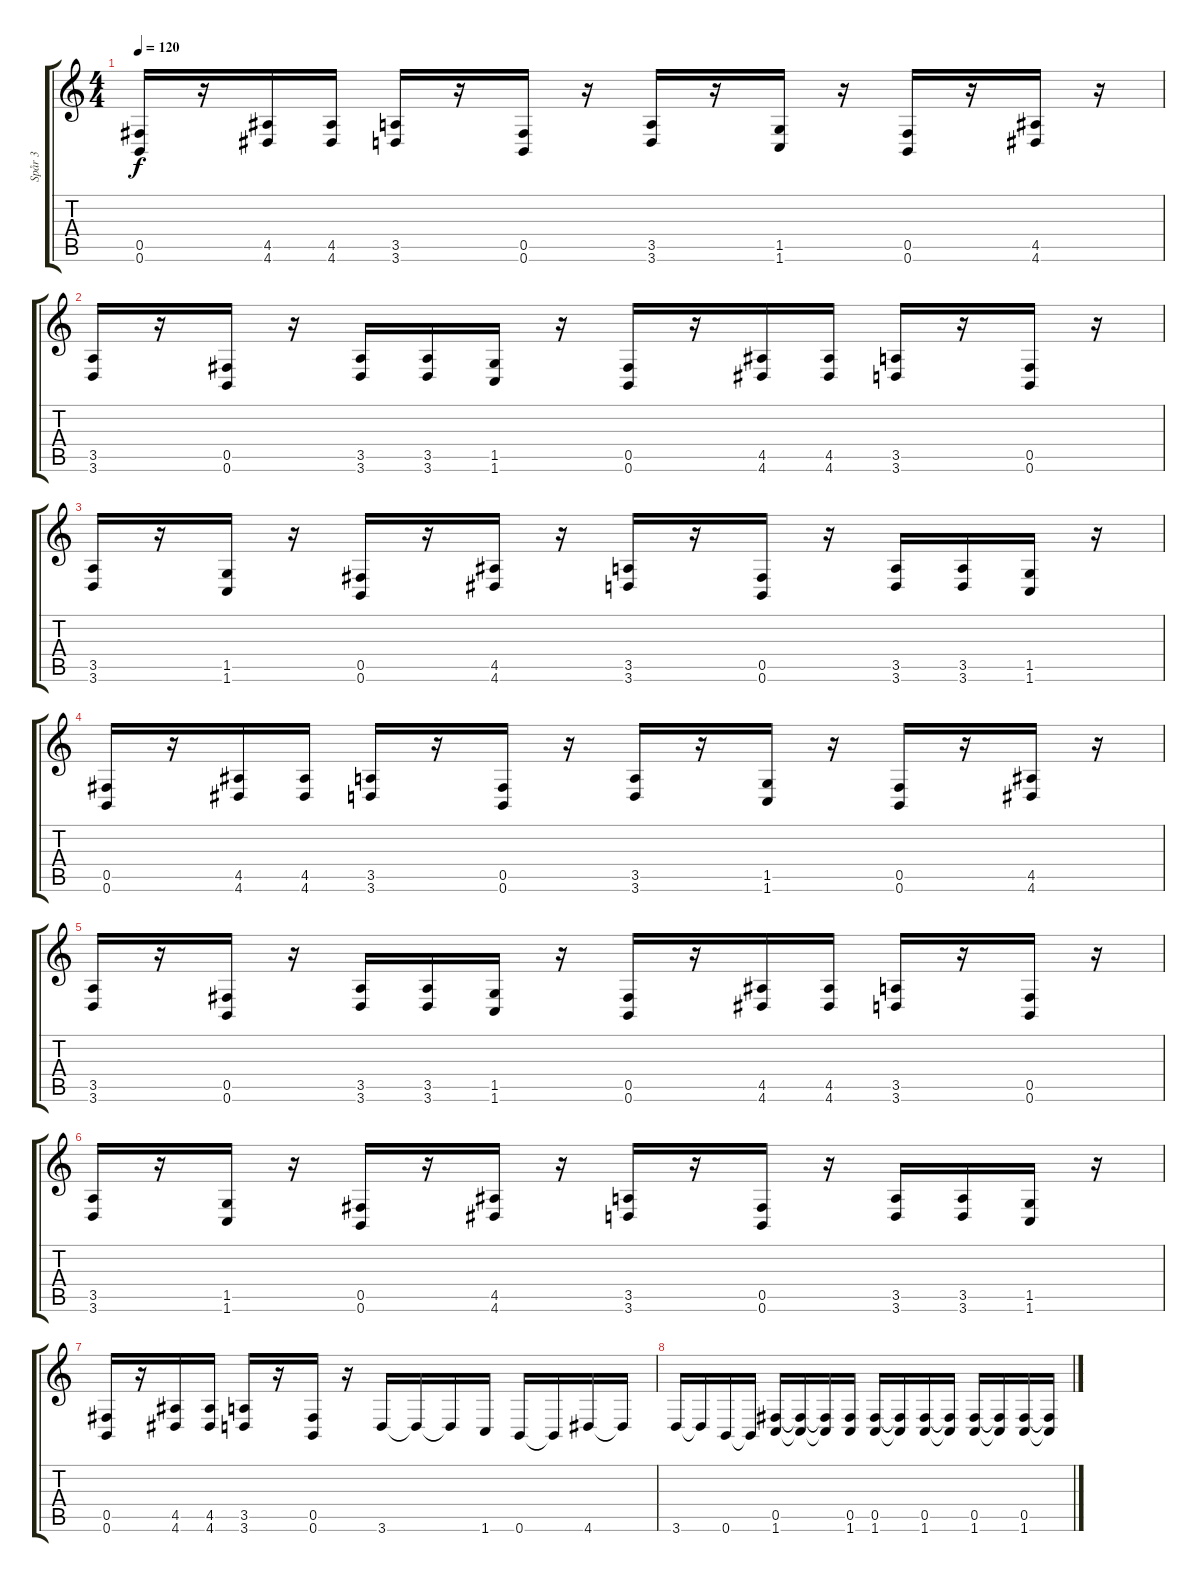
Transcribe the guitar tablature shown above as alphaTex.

\track ("Spår 3" "Spår 3") {instrument distortionguitar}
\staff {score tabs}
\tuning (Db4 Ab3 E3 B2 Gb2 B1) {hide}
\ts (4 4)
\tempo 120
\clef g2
\ks c
(0.5 0.6).16{dy f} r.16 (4.5 4.6).16 (4.5 4.6).16 (3.5 3.6).16 r.16 (0.5 0.6).16 r.16 (3.5 3.6).16 r.16 (1.5 1.6).16 r.16 (0.5 0.6).16 r.16 (4.5 4.6).16 r.16 |
(3.5 3.6).16 r.16 (0.5 0.6).16 r.16 (3.5 3.6).16 (3.5 3.6).16 (1.5 1.6).16 r.16 (0.5 0.6).16 r.16 (4.5 4.6).16 (4.5 4.6).16 (3.5 3.6).16 r.16 (0.5 0.6).16 r.16 |
(3.5 3.6).16 r.16 (1.5 1.6).16 r.16 (0.5 0.6).16 r.16 (4.5 4.6).16 r.16 (3.5 3.6).16 r.16 (0.5 0.6).16 r.16 (3.5 3.6).16 (3.5 3.6).16 (1.5 1.6).16 r.16 |
(0.5 0.6).16 r.16 (4.5 4.6).16 (4.5 4.6).16 (3.5 3.6).16 r.16 (0.5 0.6).16 r.16 (3.5 3.6).16 r.16 (1.5 1.6).16 r.16 (0.5 0.6).16 r.16 (4.5 4.6).16 r.16 |
(3.5 3.6).16 r.16 (0.5 0.6).16 r.16 (3.5 3.6).16 (3.5 3.6).16 (1.5 1.6).16 r.16 (0.5 0.6).16 r.16 (4.5 4.6).16 (4.5 4.6).16 (3.5 3.6).16 r.16 (0.5 0.6).16 r.16 |
(3.5 3.6).16 r.16 (1.5 1.6).16 r.16 (0.5 0.6).16 r.16 (4.5 4.6).16 r.16 (3.5 3.6).16 r.16 (0.5 0.6).16 r.16 (3.5 3.6).16 (3.5 3.6).16 (1.5 1.6).16 r.16 |
(0.5 0.6).16 r.16 (4.5 4.6).16 (4.5 4.6).16 (3.5 3.6).16 r.16 (0.5 0.6).16 r.16 3.6.16 3.6{t}.16 3.6{t}.16 1.6.16 0.6.16 0.6{t}.16 4.6.16 4.6{t}.16 |
3.6.16 3.6{t}.16 0.6.16 0.6{t}.16 (0.5 1.6).16 (0.5{t} 1.6{t}).16 (0.5{t} 1.6{t}).16 (0.5 1.6).16 (0.5 1.6).16 (0.5{t} 1.6{t}).16 (0.5 1.6).16 (0.5{t} 1.6{t}).16 (0.5 1.6).16 (0.5{t} 1.6{t}).16 (0.5 1.6).16 (0.5{t} 1.6{t}).16
